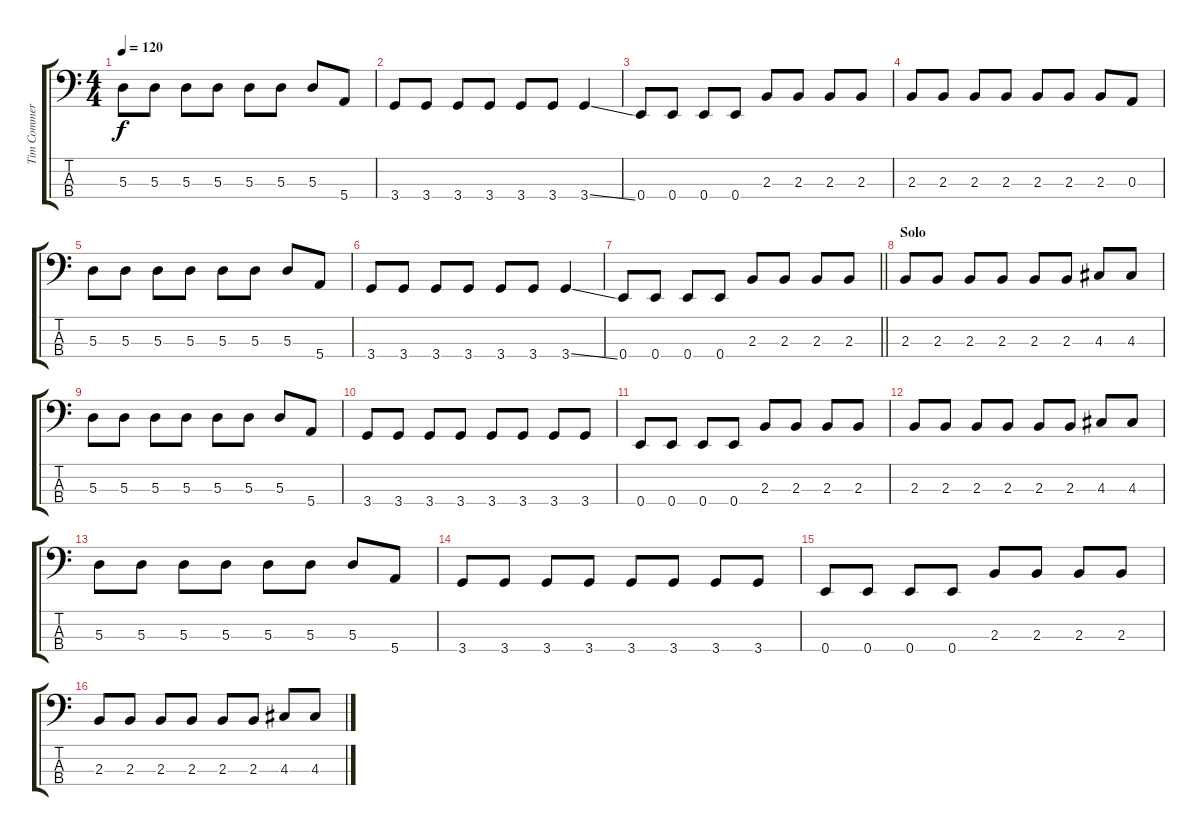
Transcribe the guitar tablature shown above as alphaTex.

\track ("Tim Commerford" "Tim Commer") {instrument electricbassfinger}
\staff {score tabs}
\tuning (G2 D2 A1 E1) {hide}
\ts (4 4)
\tempo 120
\clef f4
\ks c
5.3.8{dy f} 5.3.8 5.3.8 5.3.8 5.3.8 5.3.8 5.3.8 5.4.8 |
3.4.8 3.4.8 3.4.8 3.4.8 3.4.8 3.4.8 3.4{ss}.4 |
0.4.8 0.4.8 0.4.8 0.4.8 2.3.8 2.3.8 2.3.8 2.3.8 |
2.3.8 2.3.8 2.3.8 2.3.8 2.3.8 2.3.8 2.3.8 0.3.8 |
5.3.8 5.3.8 5.3.8 5.3.8 5.3.8 5.3.8 5.3.8 5.4.8 |
3.4.8 3.4.8 3.4.8 3.4.8 3.4.8 3.4.8 3.4{ss}.4 |
\barLineRight lightlight
0.4.8 0.4.8 0.4.8 0.4.8 2.3.8 2.3.8 2.3.8 2.3.8 |
\section ("" "Solo")
2.3.8 2.3.8 2.3.8 2.3.8 2.3.8 2.3.8 4.3.8 4.3.8 |
5.3.8 5.3.8 5.3.8 5.3.8 5.3.8 5.3.8 5.3.8 5.4.8 |
3.4.8 3.4.8 3.4.8 3.4.8 3.4.8 3.4.8 3.4.8 3.4.8 |
0.4.8 0.4.8 0.4.8 0.4.8 2.3.8 2.3.8 2.3.8 2.3.8 |
2.3.8 2.3.8 2.3.8 2.3.8 2.3.8 2.3.8 4.3.8 4.3.8 |
5.3.8 5.3.8 5.3.8 5.3.8 5.3.8 5.3.8 5.3.8 5.4.8 |
3.4.8 3.4.8 3.4.8 3.4.8 3.4.8 3.4.8 3.4.8 3.4.8 |
0.4.8 0.4.8 0.4.8 0.4.8 2.3.8 2.3.8 2.3.8 2.3.8 |
2.3.8 2.3.8 2.3.8 2.3.8 2.3.8 2.3.8 4.3.8 4.3.8
